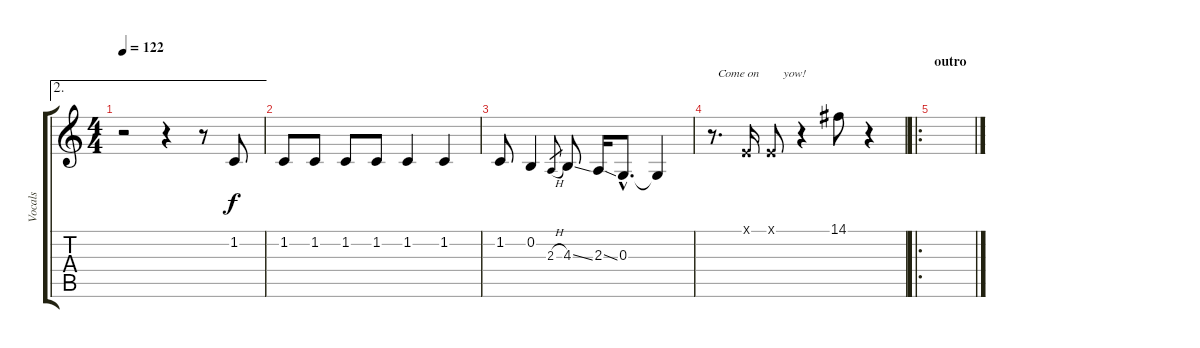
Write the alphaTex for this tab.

\track ("Vocals" "Vocals") {instrument lead5charang}
\staff {score tabs}
\tuning (E4 B3 G3 D3 A2 E2) {hide}
\ae 2
\ts (4 4)
\tempo 122
\clef g2
\ks c
r.2{dy f} r.4 r.8 1.2.8 |
1.2.8 1.2.8 1.2.8 1.2.8 1.2.4 1.2.4 |
1.2.8 0.2.4 2.3{h}.8{gr} 4.3{ss}.8 2.3{ss}.16 0.3{hac}.8{d} 0.3{t}.4 |
r.8{d txt "  Come on        yow!"} 0.1{x}.16 0.1{x}.8 r.4 14.1.8 r.4 |
\ro
\section ("" "outro")
